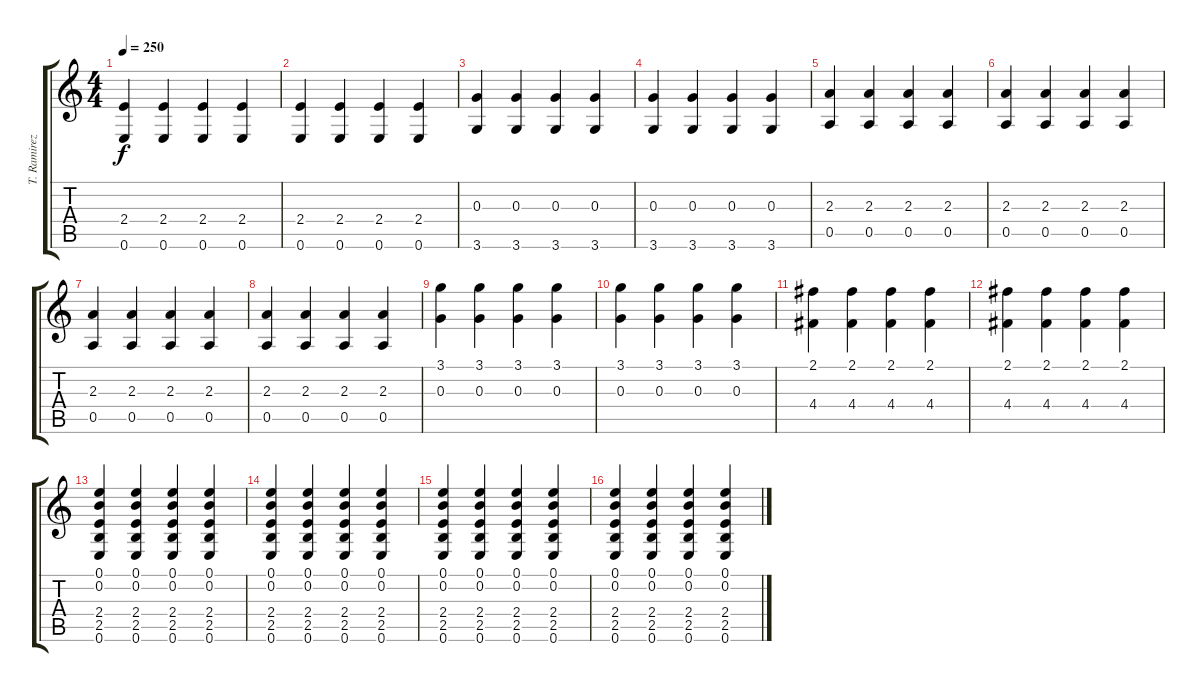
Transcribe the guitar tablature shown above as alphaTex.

\track ("T. Ramirez" "T. Ramirez") {instrument distortionguitar}
\staff {score tabs}
\tuning (E4 B3 G3 D3 A2 E2) {hide}
\ts (4 4)
\tempo 250
\clef g2
\ks c
(2.4 0.6).4{dy f} (2.4 0.6).4 (2.4 0.6).4 (2.4 0.6).4 |
(2.4 0.6).4 (2.4 0.6).4 (2.4 0.6).4 (2.4 0.6).4 |
(0.3 3.6).4 (0.3 3.6).4 (0.3 3.6).4 (0.3 3.6).4 |
(0.3 3.6).4 (0.3 3.6).4 (0.3 3.6).4 (0.3 3.6).4 |
(2.3 0.5).4 (2.3 0.5).4 (2.3 0.5).4 (2.3 0.5).4 |
(2.3 0.5).4 (2.3 0.5).4 (2.3 0.5).4 (2.3 0.5).4 |
(2.3 0.5).4 (2.3 0.5).4 (2.3 0.5).4 (2.3 0.5).4 |
(2.3 0.5).4 (2.3 0.5).4 (2.3 0.5).4 (2.3 0.5).4 |
(3.1 0.3).4 (3.1 0.3).4 (3.1 0.3).4 (3.1 0.3).4 |
(3.1 0.3).4 (3.1 0.3).4 (3.1 0.3).4 (3.1 0.3).4 |
(2.1 4.4).4 (2.1 4.4).4 (2.1 4.4).4 (2.1 4.4).4 |
(2.1 4.4).4 (2.1 4.4).4 (2.1 4.4).4 (2.1 4.4).4 |
(0.1 0.2 2.4 2.5 0.6).4 (0.1 0.2 2.4 2.5 0.6).4 (0.1 0.2 2.4 2.5 0.6).4 (0.1 0.2 2.4 2.5 0.6).4 |
(0.1 0.2 2.4 2.5 0.6).4 (0.1 0.2 2.4 2.5 0.6).4 (0.1 0.2 2.4 2.5 0.6).4 (0.1 0.2 2.4 2.5 0.6).4 |
(0.1 0.2 2.4 2.5 0.6).4 (0.1 0.2 2.4 2.5 0.6).4 (0.1 0.2 2.4 2.5 0.6).4 (0.1 0.2 2.4 2.5 0.6).4 |
(0.1 0.2 2.4 2.5 0.6).4 (0.1 0.2 2.4 2.5 0.6).4 (0.1 0.2 2.4 2.5 0.6).4 (0.1 0.2 2.4 2.5 0.6).4
